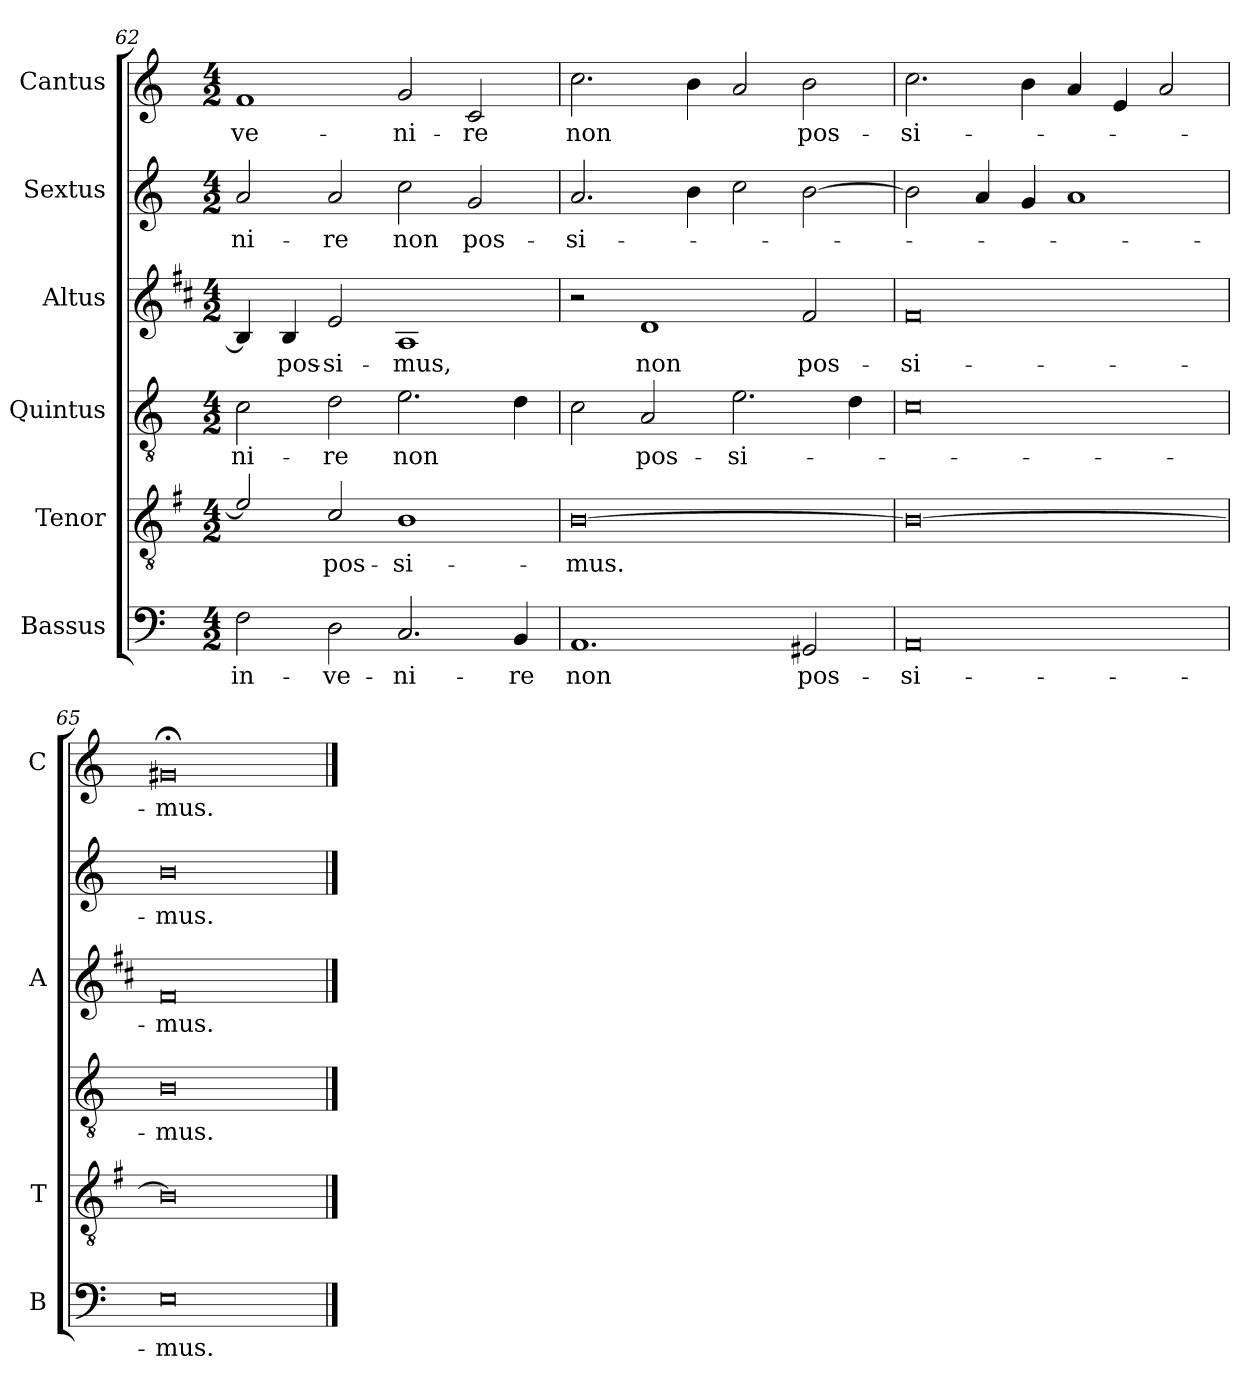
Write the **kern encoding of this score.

**kern	**text	**kern	**text	**kern	**text	**kern	**text	**kern	**text	**kern	**text
*part6	*part6	*part5	*part5	*part4	*part4	*part3	*part3	*part2	*part2	*part1	*part1
*staff6	*staff6	*staff5	*staff5	*staff4	*staff4	*staff3	*staff3	*staff2	*staff2	*staff1	*staff1
*I"Bassus	*	*I"Tenor	*	*I"Quintus	*	*I"Altus	*	*I"Sextus	*	*I"Cantus	*
*I'B	*	*I'T	*	*	*	*I'A	*	*	*	*I'C	*
*clefF4	*	*clefGv2	*	*clefGv2	*	*clefG2	*	*clefG2	*	*clefG2	*
*	*	*ITrd4c7	*	*	*	*ITrd1c2	*	*	*	*	*
*k[]	*	*k[]	*	*k[]	*	*k[]	*	*k[]	*	*k[]	*
*C:	*	*C:	*	*C:	*	*C:	*	*C:	*	*C:	*
*M4/2	*	*M4/2	*	*M4/2	*	*M4/2	*	*M4/2	*	*M4/2	*
=62	=62	=62	=62	=62	=62	=62	=62	=62	=62	=62	=62
!	!LO:LY:b	!	!	!	!LO:LY:b	!	!	!	!LO:LY:b	!	!LO:LY:b
2F\	in-	2A/]	.	2c\	-ni-	4A/]	.	2a/	-ni-	1f	-ve-
!	!	!	!	!	!	!	!LO:LY:b	!	!	!	!
.	.	.	.	.	.	4A/	pos-	.	.	.	.
!	!LO:LY:b	!	!LO:LY:b	!	!LO:LY:b	!	!LO:LY:b	!	!LO:LY:b	!	!
2D\	-ve-	2F/	pos-	2d\	-re	2d/	-si-	2a/	-re	.	.
!	!LO:LY:b	!	!LO:LY:b	!	!LO:LY:b	!	!LO:LY:b	!	!LO:LY:b	!	!LO:LY:b
2.C/	-ni-	1E	-si-	2.e\	non	1G	-mus,	2cc\	non	2g/	-ni-
!	!	!	!	!	!	!	!	!	!LO:LY:b	!	!LO:LY:b
.	.	.	.	.	.	.	.	2g/	pos-	2c/	-re
!	!LO:LY:b	!	!	!	!	!	!	!	!	!	!
4BB/	-re	.	.	4d\	.	.	.	.	.	.	.
=63	=63	=63	=63	=63	=63	=63	=63	=63	=63	=63	=63
!	!LO:LY:b	!	!LO:LY:b	!	!	!	!	!	!LO:LY:b	!	!LO:LY:b
1.AA	non	[0E	-mus.	2c\	.	2r	.	2.a/	-si-	2.cc\	non
!	!	!	!	!	!LO:LY:b	!	!LO:LY:b	!	!	!	!
.	.	.	.	2A/	pos-	1c	non	.	.	.	.
.	.	.	.	.	.	.	.	4b\	.	4b\	.
!	!	!	!	!	!LO:LY:b	!	!	!	!	!	!
.	.	.	.	2.e\	-si-	.	.	2cc\	.	2a/	.
!	!LO:LY:b	!	!	!	!	!	!LO:LY:b	!	!	!	!LO:LY:b
2GG#X/	pos-	.	.	.	.	2e/	pos-	[2b\	.	2b\	pos-
.	.	.	.	4d\	.	.	.	.	.	.	.
=64	=64	=64	=64	=64	=64	=64	=64	=64	=64	=64	=64
!	!LO:LY:b	!	!	!	!	!	!LO:LY:b	!	!	!	!LO:LY:b
0AA	-si-	0E_	.	0c	.	0e	-si-	2b\]	.	2.cc\	-si-
.	.	.	.	.	.	.	.	4a/	.	.	.
.	.	.	.	.	.	.	.	4g/	.	4b\	.
.	.	.	.	.	.	.	.	1a	.	4a/	.
.	.	.	.	.	.	.	.	.	.	4e/	.
.	.	.	.	.	.	.	.	.	.	2a/	.
=65	=65	=65	=65	=65	=65	=65	=65	=65	=65	=65	=65
!	!LO:LY:b	!	!	!	!LO:LY:b	!	!LO:LY:b	!	!LO:LY:b	!	!LO:LY:b
0E	-mus.	0E]	.	0B	-mus.	0e	-mus.	0b	-mus.	0g#X;<	-mus.
==	==	==	==	==	==	==	==	==	==	==	==
*-	*-	*-	*-	*-	*-	*-	*-	*-	*-	*-	*-
